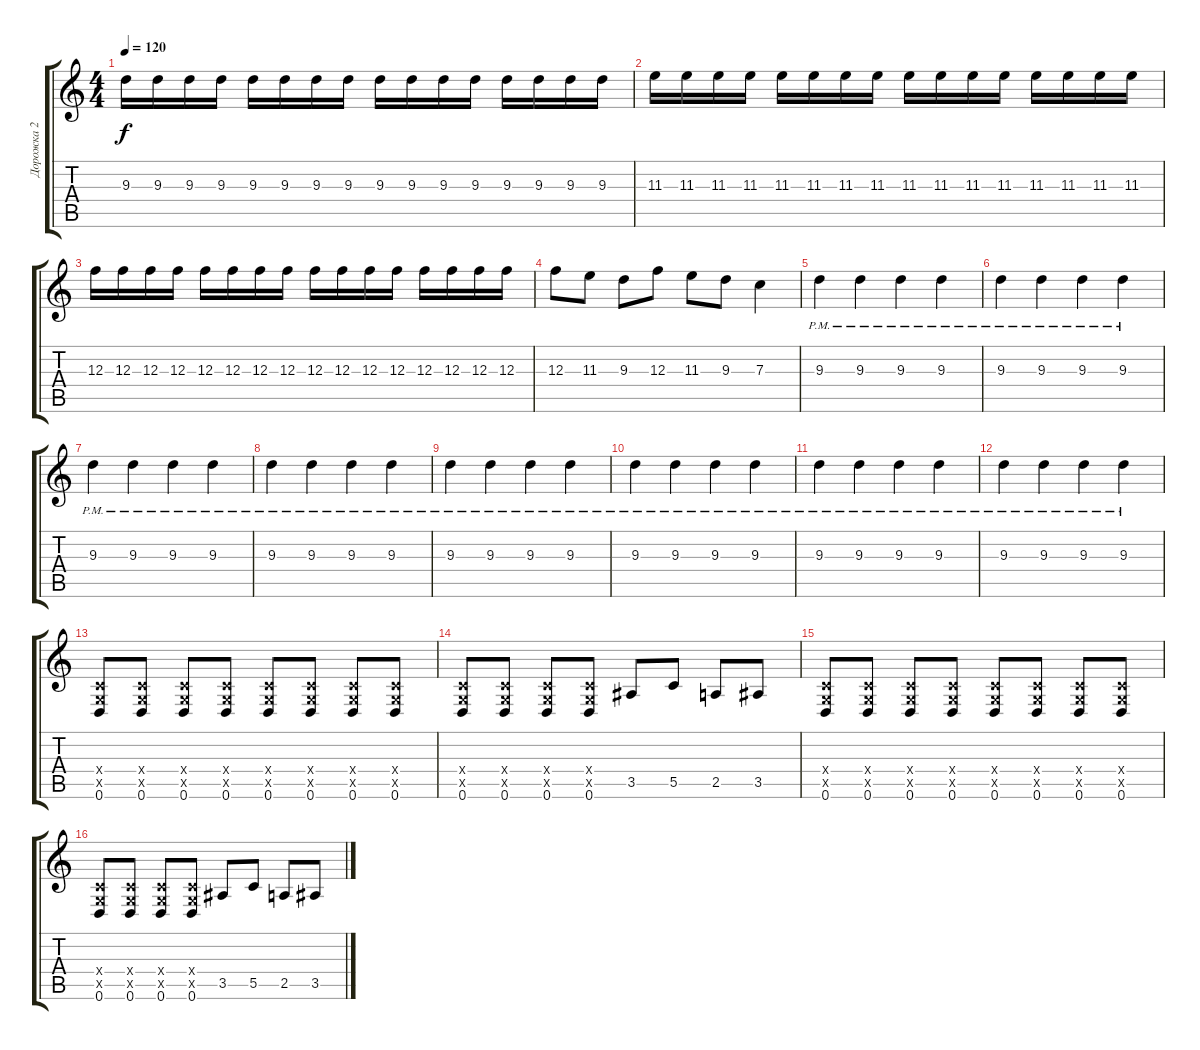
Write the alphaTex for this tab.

\track ("Дорожка 2" "Дорожка 2") {instrument distortionguitar}
\staff {score tabs}
\tuning (D4 A3 F3 C3 G2 D2) {hide}
\ts (4 4)
\tempo 120
\clef g2
\ks c
9.3.16{dy f} 9.3.16 9.3.16 9.3.16 9.3.16 9.3.16 9.3.16 9.3.16 9.3.16 9.3.16 9.3.16 9.3.16 9.3.16 9.3.16 9.3.16 9.3.16 |
11.3.16 11.3.16 11.3.16 11.3.16 11.3.16 11.3.16 11.3.16 11.3.16 11.3.16 11.3.16 11.3.16 11.3.16 11.3.16 11.3.16 11.3.16 11.3.16 |
12.3.16 12.3.16 12.3.16 12.3.16 12.3.16 12.3.16 12.3.16 12.3.16 12.3.16 12.3.16 12.3.16 12.3.16 12.3.16 12.3.16 12.3.16 12.3.16 |
12.3.8 11.3.8 9.3.8 12.3.8 11.3.8 9.3.8 7.3.4 |
9.3{pm}.4 9.3{pm}.4 9.3{pm}.4 9.3{pm}.4 |
9.3{pm}.4 9.3{pm}.4 9.3{pm}.4 9.3{pm}.4 |
9.3{pm}.4 9.3{pm}.4 9.3{pm}.4 9.3{pm}.4 |
9.3{pm}.4 9.3{pm}.4 9.3{pm}.4 9.3{pm}.4 |
9.3{pm}.4 9.3{pm}.4 9.3{pm}.4 9.3{pm}.4 |
9.3{pm}.4 9.3{pm}.4 9.3{pm}.4 9.3{pm}.4 |
9.3{pm}.4 9.3{pm}.4 9.3{pm}.4 9.3{pm}.4 |
9.3{pm}.4 9.3{pm}.4 9.3{pm}.4 9.3{pm}.4 |
(0.4{x} 0.5{x} 0.6).8 (0.4{x} 0.5{x} 0.6).8 (0.4{x} 0.5{x} 0.6).8 (0.4{x} 0.5{x} 0.6).8 (0.4{x} 0.5{x} 0.6).8 (0.4{x} 0.5{x} 0.6).8 (0.4{x} 0.5{x} 0.6).8 (0.4{x} 0.5{x} 0.6).8 |
(0.4{x} 0.5{x} 0.6).8 (0.4{x} 0.5{x} 0.6).8 (0.4{x} 0.5{x} 0.6).8 (0.4{x} 0.5{x} 0.6).8 3.5.8 5.5.8 2.5.8 3.5.8 |
(0.4{x} 0.5{x} 0.6).8 (0.4{x} 0.5{x} 0.6).8 (0.4{x} 0.5{x} 0.6).8 (0.4{x} 0.5{x} 0.6).8 (0.4{x} 0.5{x} 0.6).8 (0.4{x} 0.5{x} 0.6).8 (0.4{x} 0.5{x} 0.6).8 (0.4{x} 0.5{x} 0.6).8 |
(0.4{x} 0.5{x} 0.6).8 (0.4{x} 0.5{x} 0.6).8 (0.4{x} 0.5{x} 0.6).8 (0.4{x} 0.5{x} 0.6).8 3.5.8 5.5.8 2.5.8 3.5.8
